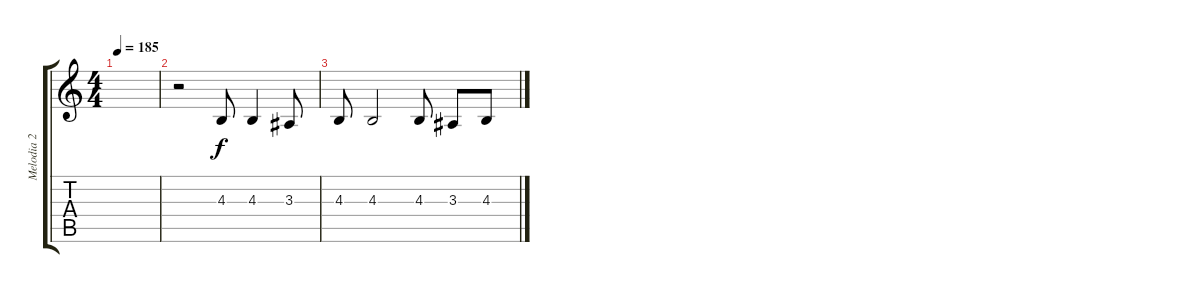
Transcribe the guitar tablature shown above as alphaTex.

\track ("Melodia 2" "Melodia 2") {instrument trumpet}
\staff {score tabs}
\tuning (E4 B3 G3 D3 A2 E2) {hide}
\ts (4 4)
\tempo 185
\clef g2
\ks c
|
r.2 4.3.8 4.3.4 3.3.8 |
4.3.8 4.3.2 4.3.8 3.3.8 4.3.8
